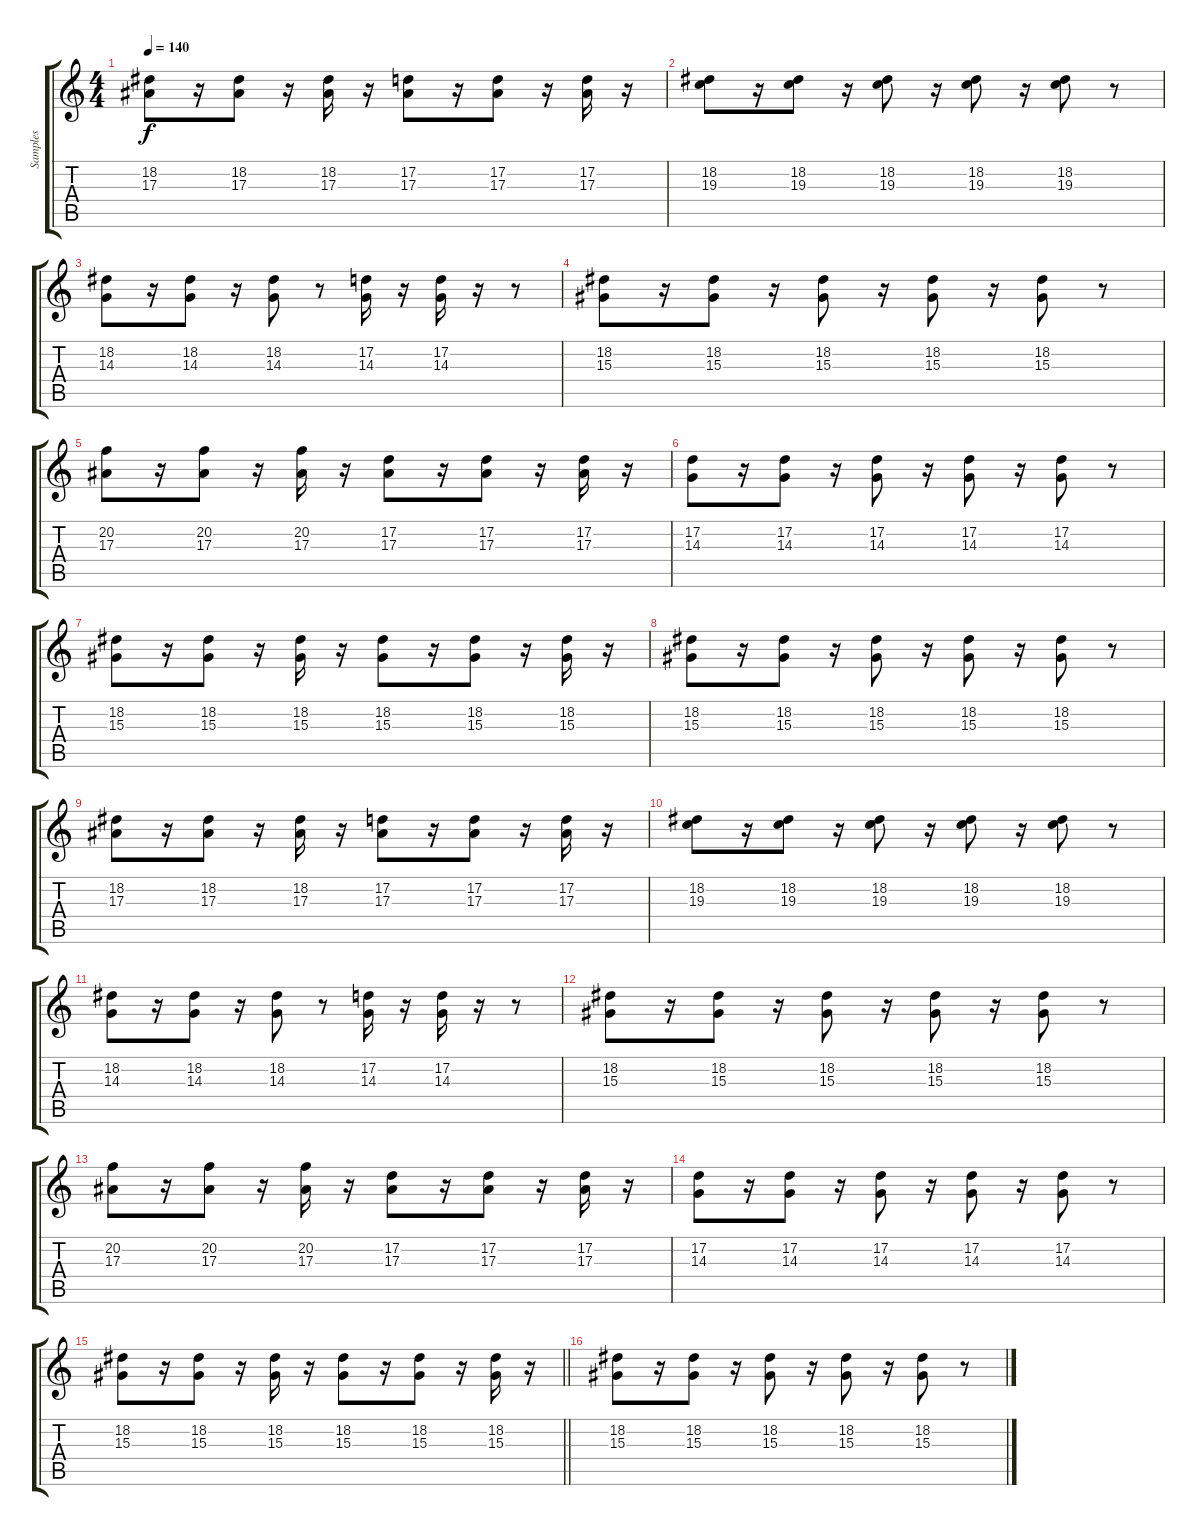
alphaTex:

\track ("Samples" "Samples") {instrument lead2sawtooth}
\staff {score tabs}
\tuning (D4 A3 F3 C3 G2 C2) {hide}
\ts (4 4)
\tempo 140
\clef g2
\ks c
(18.2 17.3).8{dy f} r.16 (18.2 17.3).8 r.16 (18.2 17.3).16 r.16 (17.2 17.3).8 r.16 (17.2 17.3).8 r.16 (17.2 17.3).16 r.16 |
(18.2 19.3).8 r.16 (18.2 19.3).8 r.16 (18.2 19.3).8 r.16 (18.2 19.3).8 r.16 (18.2 19.3).8 r.8 |
(18.2 14.3).8 r.16 (18.2 14.3).8 r.16 (18.2 14.3).8 r.8 (17.2 14.3).16 r.16 (17.2 14.3).16 r.16 r.8{volume 12} |
(18.2 15.3).8 r.16 (18.2 15.3).8 r.16 (18.2 15.3).8 r.16 (18.2 15.3).8 r.16 (18.2 15.3).8 r.8 |
(20.2 17.3).8 r.16 (20.2 17.3).8 r.16 (20.2 17.3).16 r.16 (17.2 17.3).8 r.16 (17.2 17.3).8 r.16 (17.2 17.3).16 r.16 |
(17.2 14.3).8 r.16 (17.2 14.3).8 r.16 (17.2 14.3).8 r.16 (17.2 14.3).8 r.16 (17.2 14.3).8 r.8 |
(18.2 15.3).8 r.16 (18.2 15.3).8 r.16 (18.2 15.3).16 r.16 (18.2 15.3).8 r.16 (18.2 15.3).8 r.16 (18.2 15.3).16 r.16 |
(18.2 15.3).8 r.16 (18.2 15.3).8 r.16 (18.2 15.3).8 r.16 (18.2 15.3).8 r.16 (18.2 15.3).8 r.8 |
(18.2 17.3).8 r.16 (18.2 17.3).8 r.16 (18.2 17.3).16 r.16 (17.2 17.3).8 r.16 (17.2 17.3).8 r.16 (17.2 17.3).16 r.16 |
(18.2 19.3).8 r.16 (18.2 19.3).8 r.16 (18.2 19.3).8 r.16 (18.2 19.3).8 r.16 (18.2 19.3).8 r.8 |
(18.2 14.3).8 r.16 (18.2 14.3).8 r.16 (18.2 14.3).8 r.8 (17.2 14.3).16 r.16 (17.2 14.3).16 r.16 r.8 |
(18.2 15.3).8 r.16 (18.2 15.3).8 r.16 (18.2 15.3).8 r.16 (18.2 15.3).8 r.16 (18.2 15.3).8 r.8 |
(20.2 17.3).8 r.16 (20.2 17.3).8 r.16 (20.2 17.3).16 r.16 (17.2 17.3).8 r.16 (17.2 17.3).8 r.16 (17.2 17.3).16 r.16 |
(17.2 14.3).8 r.16 (17.2 14.3).8 r.16 (17.2 14.3).8 r.16 (17.2 14.3).8 r.16 (17.2 14.3).8 r.8 |
\barLineRight lightlight
(18.2 15.3).8 r.16 (18.2 15.3).8 r.16 (18.2 15.3).16 r.16 (18.2 15.3).8 r.16 (18.2 15.3).8 r.16 (18.2 15.3).16 r.16 |
\section ("" " ")
(18.2 15.3).8 r.16 (18.2 15.3).8 r.16 (18.2 15.3).8 r.16 (18.2 15.3).8 r.16 (18.2 15.3).8 r.8
